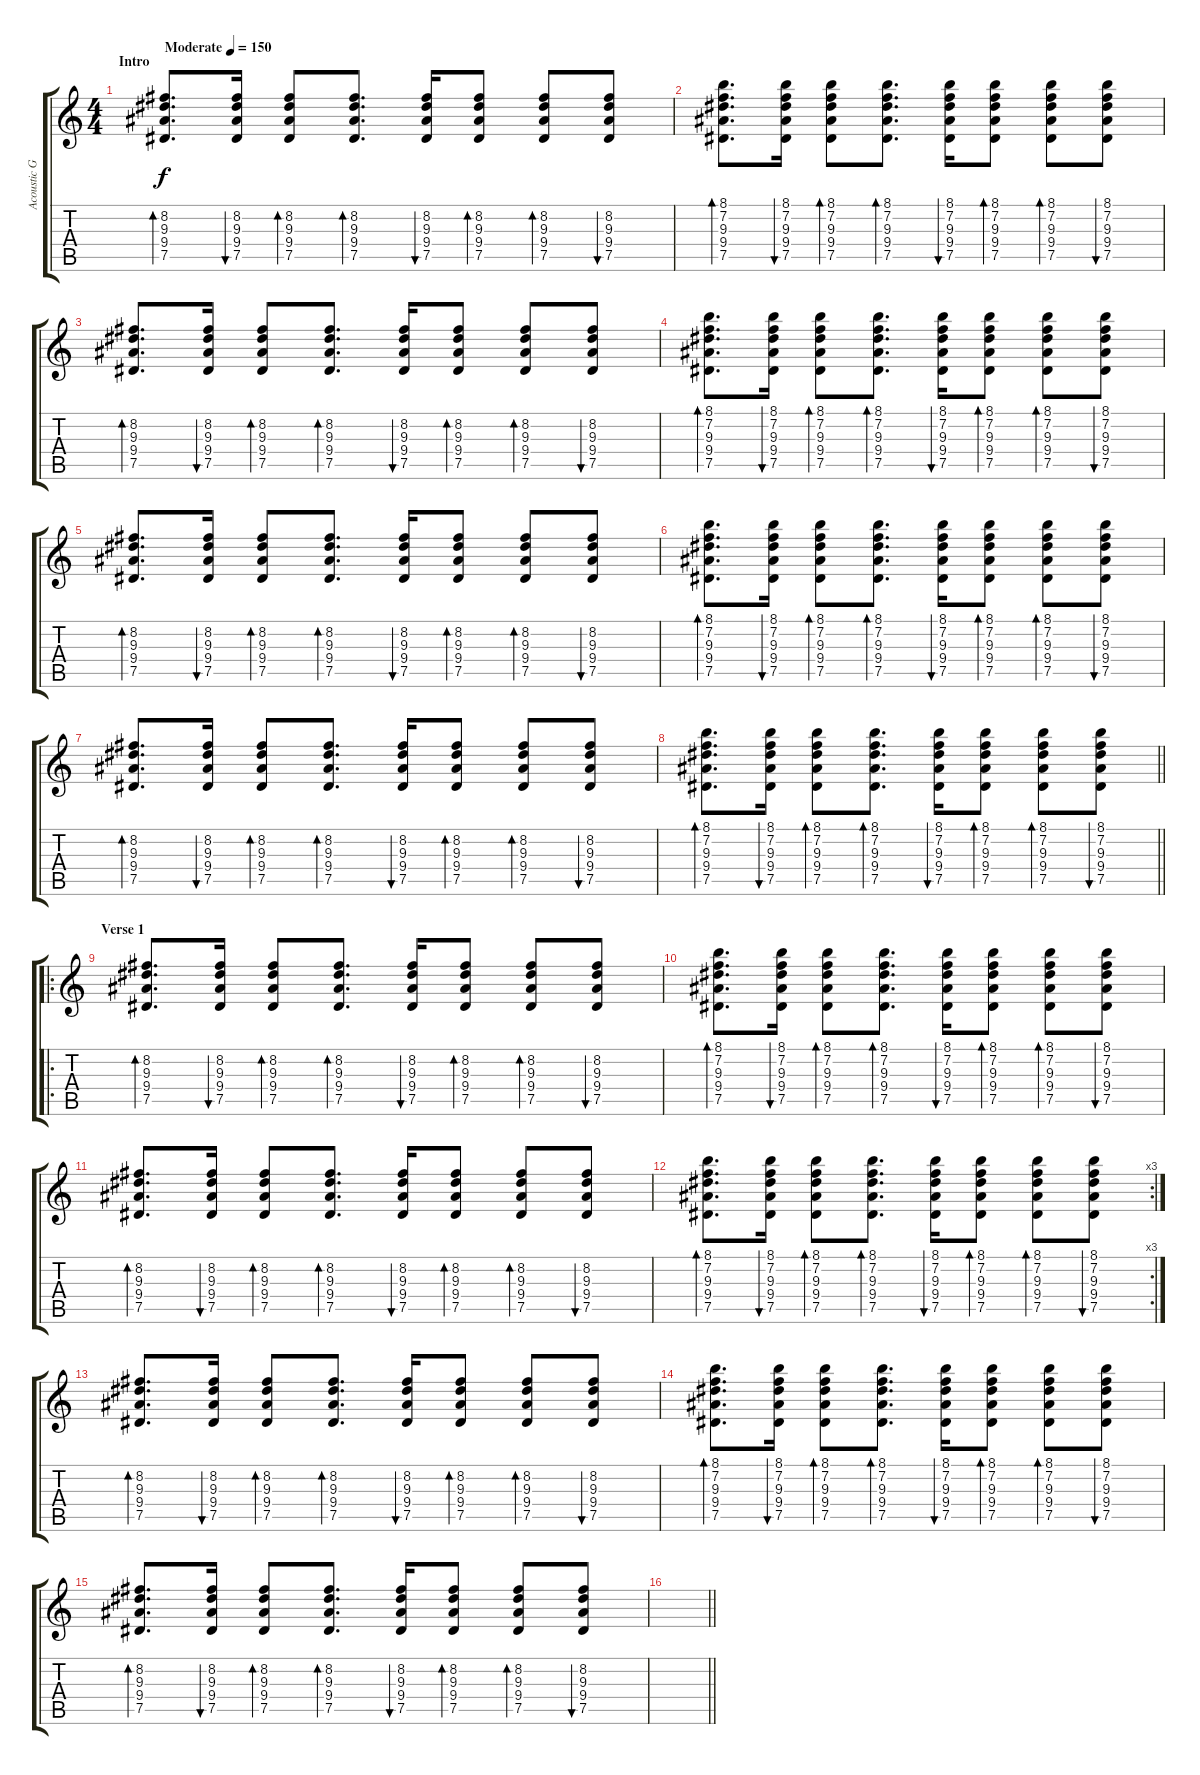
\track ("Acoustic Guitar" "Acoustic G") {instrument acousticguitarsteel}
\staff {score tabs}
\tuning (Eb4 Bb3 Gb3 Db3 Ab2 Eb2) {hide}
\ts (4 4)
\section ("" "Intro")
\tempo (150 "Moderate")
\clef g2
\ks c
(8.2 9.3 9.4 7.5).8{d bd 60 dy f instrument acousticguitarsteel} (8.2 9.3 9.4 7.5).16{bu 60} (8.2 9.3 9.4 7.5).8{bd 60} (8.2 9.3 9.4 7.5).8{d bd 60} (8.2 9.3 9.4 7.5).16{bu 60} (8.2 9.3 9.4 7.5).8{bd 60} (8.2 9.3 9.4 7.5).8{bd 60} (8.2 9.3 9.4 7.5).8{bu 60} |
(8.1 7.2 9.3 9.4 7.5).8{d bd 60} (8.1 7.2 9.3 9.4 7.5).16{bu 60} (8.1 7.2 9.3 9.4 7.5).8{bd 60} (8.1 7.2 9.3 9.4 7.5).8{d bd 60} (8.1 7.2 9.3 9.4 7.5).16{bu 60} (8.1 7.2 9.3 9.4 7.5).8{bd 60} (8.1 7.2 9.3 9.4 7.5).8{bd 60} (8.1 7.2 9.3 9.4 7.5).8{bu 60} |
(8.2 9.3 9.4 7.5).8{d bd 60} (8.2 9.3 9.4 7.5).16{bu 60} (8.2 9.3 9.4 7.5).8{bd 60} (8.2 9.3 9.4 7.5).8{d bd 60} (8.2 9.3 9.4 7.5).16{bu 60} (8.2 9.3 9.4 7.5).8{bd 60} (8.2 9.3 9.4 7.5).8{bd 60} (8.2 9.3 9.4 7.5).8{bu 60} |
(8.1 7.2 9.3 9.4 7.5).8{d bd 60} (8.1 7.2 9.3 9.4 7.5).16{bu 60} (8.1 7.2 9.3 9.4 7.5).8{bd 60} (8.1 7.2 9.3 9.4 7.5).8{d bd 60} (8.1 7.2 9.3 9.4 7.5).16{bu 60} (8.1 7.2 9.3 9.4 7.5).8{bd 60} (8.1 7.2 9.3 9.4 7.5).8{bd 60} (8.1 7.2 9.3 9.4 7.5).8{bu 60} |
(8.2 9.3 9.4 7.5).8{d bd 60} (8.2 9.3 9.4 7.5).16{bu 60} (8.2 9.3 9.4 7.5).8{bd 60} (8.2 9.3 9.4 7.5).8{d bd 60} (8.2 9.3 9.4 7.5).16{bu 60} (8.2 9.3 9.4 7.5).8{bd 60} (8.2 9.3 9.4 7.5).8{bd 60} (8.2 9.3 9.4 7.5).8{bu 60} |
(8.1 7.2 9.3 9.4 7.5).8{d bd 60} (8.1 7.2 9.3 9.4 7.5).16{bu 60} (8.1 7.2 9.3 9.4 7.5).8{bd 60} (8.1 7.2 9.3 9.4 7.5).8{d bd 60} (8.1 7.2 9.3 9.4 7.5).16{bu 60} (8.1 7.2 9.3 9.4 7.5).8{bd 60} (8.1 7.2 9.3 9.4 7.5).8{bd 60} (8.1 7.2 9.3 9.4 7.5).8{bu 60} |
(8.2 9.3 9.4 7.5).8{d bd 60} (8.2 9.3 9.4 7.5).16{bu 60} (8.2 9.3 9.4 7.5).8{bd 60} (8.2 9.3 9.4 7.5).8{d bd 60} (8.2 9.3 9.4 7.5).16{bu 60} (8.2 9.3 9.4 7.5).8{bd 60} (8.2 9.3 9.4 7.5).8{bd 60} (8.2 9.3 9.4 7.5).8{bu 60} |
\barLineRight lightlight
(8.1 7.2 9.3 9.4 7.5).8{d bd 60} (8.1 7.2 9.3 9.4 7.5).16{bu 60} (8.1 7.2 9.3 9.4 7.5).8{bd 60} (8.1 7.2 9.3 9.4 7.5).8{d bd 60} (8.1 7.2 9.3 9.4 7.5).16{bu 60} (8.1 7.2 9.3 9.4 7.5).8{bd 60} (8.1 7.2 9.3 9.4 7.5).8{bd 60} (8.1 7.2 9.3 9.4 7.5).8{bu 60} |
\ro
\section ("" "Verse 1")
(8.2 9.3 9.4 7.5).8{d bd 60} (8.2 9.3 9.4 7.5).16{bu 60} (8.2 9.3 9.4 7.5).8{bd 60} (8.2 9.3 9.4 7.5).8{d bd 60} (8.2 9.3 9.4 7.5).16{bu 60} (8.2 9.3 9.4 7.5).8{bd 60} (8.2 9.3 9.4 7.5).8{bd 60} (8.2 9.3 9.4 7.5).8{bu 60} |
(8.1 7.2 9.3 9.4 7.5).8{d bd 60} (8.1 7.2 9.3 9.4 7.5).16{bu 60} (8.1 7.2 9.3 9.4 7.5).8{bd 60} (8.1 7.2 9.3 9.4 7.5).8{d bd 60} (8.1 7.2 9.3 9.4 7.5).16{bu 60} (8.1 7.2 9.3 9.4 7.5).8{bd 60} (8.1 7.2 9.3 9.4 7.5).8{bd 60} (8.1 7.2 9.3 9.4 7.5).8{bu 60} |
(8.2 9.3 9.4 7.5).8{d bd 60} (8.2 9.3 9.4 7.5).16{bu 60} (8.2 9.3 9.4 7.5).8{bd 60} (8.2 9.3 9.4 7.5).8{d bd 60} (8.2 9.3 9.4 7.5).16{bu 60} (8.2 9.3 9.4 7.5).8{bd 60} (8.2 9.3 9.4 7.5).8{bd 60} (8.2 9.3 9.4 7.5).8{bu 60} |
\rc 3
(8.1 7.2 9.3 9.4 7.5).8{d bd 60} (8.1 7.2 9.3 9.4 7.5).16{bu 60} (8.1 7.2 9.3 9.4 7.5).8{bd 60} (8.1 7.2 9.3 9.4 7.5).8{d bd 60} (8.1 7.2 9.3 9.4 7.5).16{bu 60} (8.1 7.2 9.3 9.4 7.5).8{bd 60} (8.1 7.2 9.3 9.4 7.5).8{bd 60} (8.1 7.2 9.3 9.4 7.5).8{bu 60} |
(8.2 9.3 9.4 7.5).8{d bd 60} (8.2 9.3 9.4 7.5).16{bu 60} (8.2 9.3 9.4 7.5).8{bd 60} (8.2 9.3 9.4 7.5).8{d bd 60} (8.2 9.3 9.4 7.5).16{bu 60} (8.2 9.3 9.4 7.5).8{bd 60} (8.2 9.3 9.4 7.5).8{bd 60} (8.2 9.3 9.4 7.5).8{bu 60} |
(8.1 7.2 9.3 9.4 7.5).8{d bd 60} (8.1 7.2 9.3 9.4 7.5).16{bu 60} (8.1 7.2 9.3 9.4 7.5).8{bd 60} (8.1 7.2 9.3 9.4 7.5).8{d bd 60} (8.1 7.2 9.3 9.4 7.5).16{bu 60} (8.1 7.2 9.3 9.4 7.5).8{bd 60} (8.1 7.2 9.3 9.4 7.5).8{bd 60} (8.1 7.2 9.3 9.4 7.5).8{bu 60} |
(8.2 9.3 9.4 7.5).8{d bd 60} (8.2 9.3 9.4 7.5).16{bu 60} (8.2 9.3 9.4 7.5).8{bd 60} (8.2 9.3 9.4 7.5).8{d bd 60} (8.2 9.3 9.4 7.5).16{bu 60} (8.2 9.3 9.4 7.5).8{bd 60} (8.2 9.3 9.4 7.5).8{bd 60} (8.2 9.3 9.4 7.5).8{bu 60} |
\barLineRight lightlight
